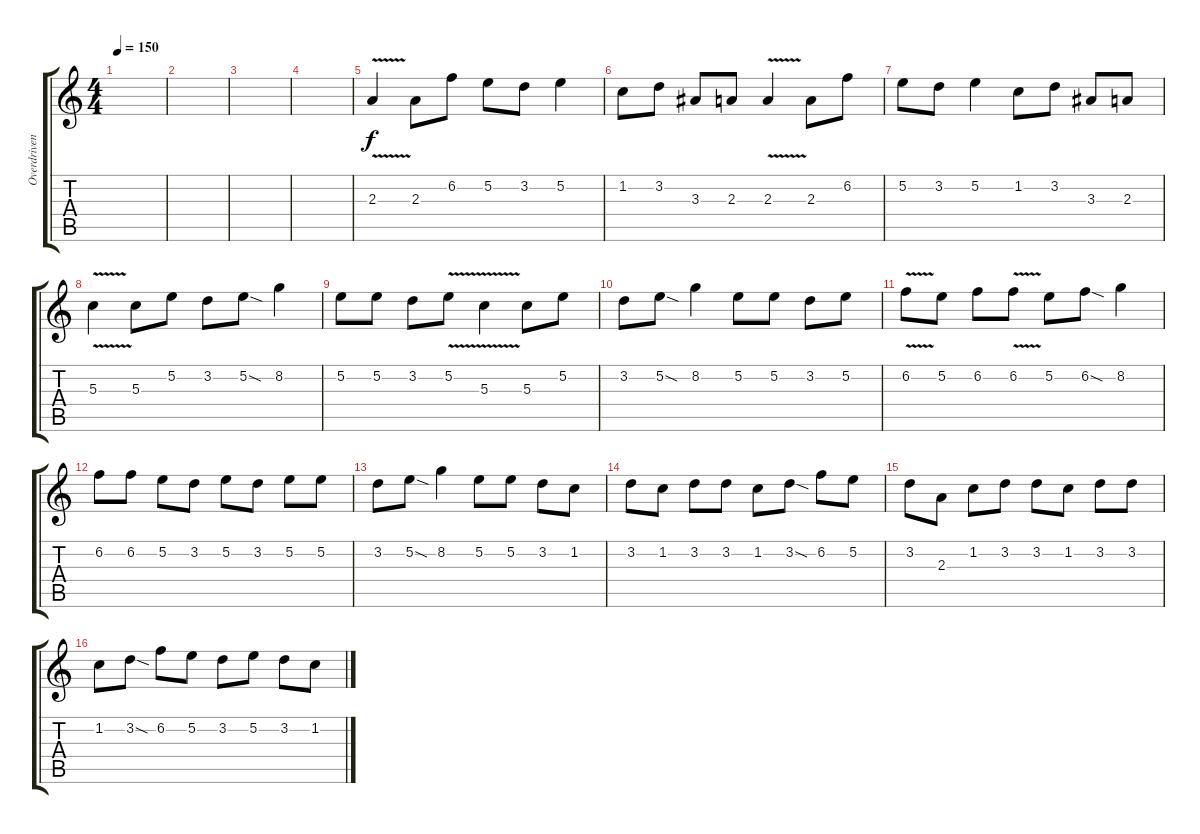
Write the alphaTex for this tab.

\track ("Overdriven Guitar (lead)" "Overdriven") {instrument overdrivenguitar}
\staff {score tabs}
\tuning (E4 B3 G3 D3 A2 E2) {hide}
\ts (4 4)
\tempo 150
\clef g2
\ks c
|
|
|
|
2.3{v}.4 2.3.8 6.2.8 5.2.8 3.2.8 5.2.4 |
1.2.8 3.2.8 3.3.8 2.3.8 2.3{v}.4 2.3.8 6.2.8 |
5.2.8 3.2.8 5.2.4 1.2.8 3.2.8 3.3.8 2.3.8 |
5.3{v}.4 5.3.8 5.2.8 3.2.8 5.2{sod}.8 8.2.4 |
5.2.8 5.2.8 3.2.8 5.2{v}.8 5.3{v}.4 5.3.8 5.2.8 |
3.2.8 5.2{sod}.8 8.2.4 5.2.8 5.2.8 3.2.8 5.2.8 |
6.2{v}.8 5.2.8 6.2.8 6.2{v}.8 5.2.8 6.2{sod}.8 8.2.4 |
6.2.8 6.2.8 5.2.8 3.2.8 5.2.8 3.2.8 5.2.8 5.2.8 |
3.2.8 5.2{sod}.8 8.2.4 5.2.8 5.2.8 3.2.8 1.2.8 |
3.2.8 1.2.8 3.2.8 3.2.8 1.2.8 3.2{sod}.8 6.2.8 5.2.8 |
3.2.8 2.3.8 1.2.8 3.2.8 3.2.8 1.2.8 3.2.8 3.2.8 |
1.2.8 3.2{sod}.8 6.2.8 5.2.8 3.2.8 5.2.8 3.2.8 1.2.8
